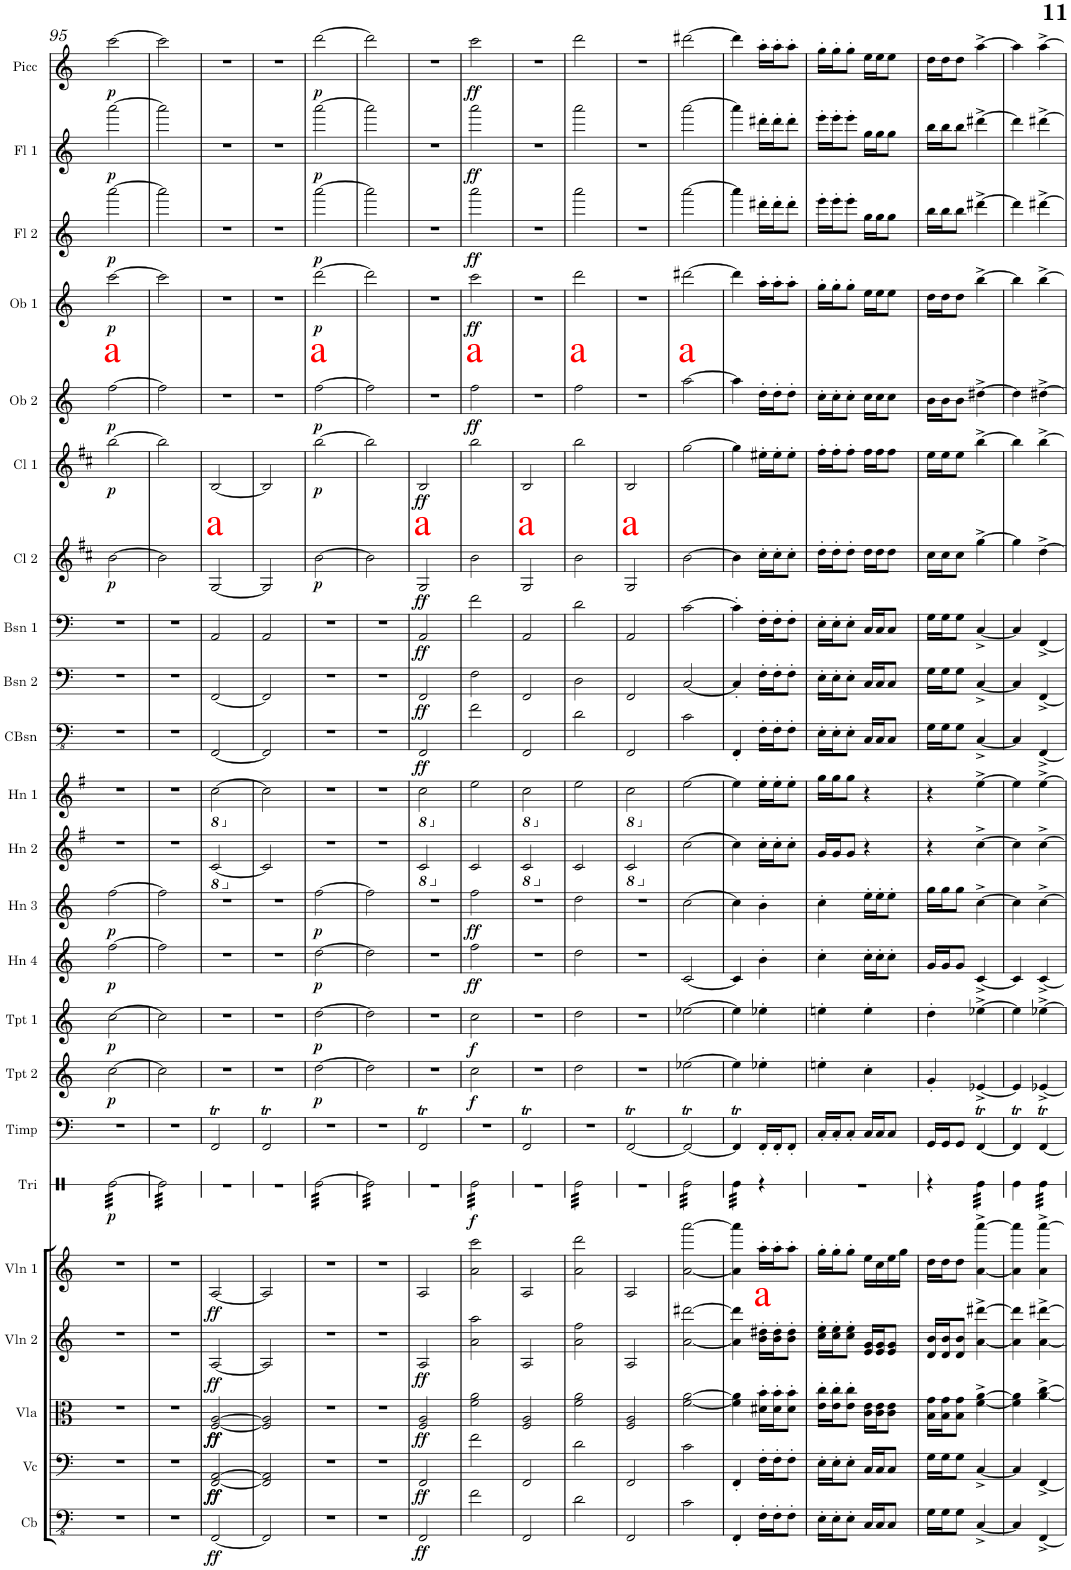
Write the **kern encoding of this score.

**kern	**dynam	**kern	**dynam	**kern	**dynam	**kern	**dynam	**kern	**text	**dynam	**kern	**dynam	**kern	**kern	**dynam	**kern	**dynam	**kern	**dynam	**kern	**dynam	**kern	**kern	**kern	**dynam	**kern	**dynam	**kern	**dynam	**kern	**dynam	**kern	**text	**dynam	**kern	**dynam	**kern	**text	**dynam	**kern	**dynam	**kern	**dynam	**kern	**dynam
*part23	*part23	*part22	*part22	*part21	*part21	*part20	*part20	*part19	*part19	*part19	*part18	*part18	*part17	*part16	*part16	*part15	*part15	*part14	*part14	*part13	*part13	*part12	*part11	*part10	*part10	*part9	*part9	*part8	*part8	*part7	*part7	*part6	*part6	*part6	*part5	*part5	*part4	*part4	*part4	*part3	*part3	*part2	*part2	*part1	*part1
*staff23	*staff23	*staff22	*staff22	*staff21	*staff21	*staff20	*staff20	*staff19	*staff19	*staff19	*staff18	*staff18	*staff17	*staff16	*staff16	*staff15	*staff15	*staff14	*staff14	*staff13	*staff13	*staff12	*staff11	*staff10	*staff10	*staff9	*staff9	*staff8	*staff8	*staff7	*staff7	*staff6	*staff6	*staff6	*staff5	*staff5	*staff4	*staff4	*staff4	*staff3	*staff3	*staff2	*staff2	*staff1	*staff1
*I"Contrabass	*	*I"Violoncello	*	*I"Viola	*	*I"Violin 2	*	*I"Violin 1	*	*	*I"Triangle	*	*I"Timpani	*I"C Trumpet 2	*	*I"C Trumpet 1	*	*I"C Horn 4	*	*I"C Horn 3	*	*I"F Horn 2	*I"F Horn 1	*I"Contrabassoon	*	*I"Bassoon 2	*	*I"Bassoon 1	*	*I"Bb Clarinet 2	*	*I"Bb Clarinet 1	*	*	*I"Oboe 2	*	*I"Oboe 1	*	*	*I"Flute 2	*	*I"Flute 1	*	*I"Piccolo	*
*I'Cb	*	*I'Vc	*	*I'Vla	*	*I'Vln 2	*	*I'Vln 1	*	*	*I'Tri	*	*I'Timp	*I'Tpt 2	*	*I'Tpt 1	*	*I'Hn 4	*	*I'Hn 3	*	*I'Hn 2	*I'Hn 1	*I'CBsn	*	*I'Bsn 2	*	*I'Bsn 1	*	*I'Cl 2	*	*I'Cl 1	*	*	*I'Ob 2	*	*I'Ob 1	*	*	*I'Fl 2	*	*I'Fl 1	*	*I'Picc	*
!!LO:PB:g=z
*clefFv4	*	*clefF4	*	*clefC3	*	*clefG2	*	*clefG2	*	*	*clefX	*	*clefF4	*clefG2	*	*clefG2	*	*clefG2	*	*clefG2	*	*clefG2	*clefG2	*clefFv4	*	*clefF4	*	*clefF4	*	*clefG2	*	*clefG2	*	*	*clefG2	*	*clefG2	*	*	*clefG2	*	*clefG2	*	*clefG2	*
*	*	*	*	*	*	*	*	*	*	*	*	*	*	*Trd1c2	*	*Trd1c2	*	*Trd7c12	*	*Trd7c12	*	*Trd4c7	*Trd4c7	*	*	*	*	*	*	*Trd1c2	*	*Trd1c2	*	*	*	*	*	*	*	*	*	*	*	*Trd-7c-12	*
*k[]	*	*k[]	*	*k[]	*	*k[]	*	*k[]	*	*	*k[]	*	*k[]	*k[]	*	*k[]	*	*k[]	*	*k[]	*	*k[f#]	*k[f#]	*k[]	*	*k[]	*	*k[]	*	*k[f#c#]	*	*k[f#c#]	*	*	*k[]	*	*k[]	*	*	*k[]	*	*k[]	*	*k[]	*
*M2/4	*	*M2/4	*	*M2/4	*	*M2/4	*	*M2/4	*	*	*M2/4	*	*M2/4	*M2/4	*	*M2/4	*	*M2/4	*	*M2/4	*	*M2/4	*M2/4	*M2/4	*	*M2/4	*	*M2/4	*	*M2/4	*	*M2/4	*	*	*M2/4	*	*M2/4	*	*	*M2/4	*	*M2/4	*	*M2/4	*
=95	=95	=95	=95	=95	=95	=95	=95	=95	=95	=95	=95	=95	=95	=95	=95	=95	=95	=95	=95	=95	=95	=95	=95	=95	=95	=95	=95	=95	=95	=95	=95	=95	=95	=95	=95	=95	=95	=95	=95	=95	=95	=95	=95	=95	=95
!	!	!	!	!	!	!	!	!	!	!	!	!LO:DY:b	!	!	!LO:DY:b	!	!LO:DY:b	!	!LO:DY:b	!	!LO:DY:b	!	!	!	!	!	!	!	!	!	!LO:DY:b	!	!	!LO:DY:b	!	!LO:DY:b	!	!LO:LY:b:color=#FF0000	!LO:DY:b	!	!LO:DY:b	!	!LO:DY:b	!	!LO:DY:b
*	*	*	*	*	*	*	*	*	*	*	*tremolo	*	*	*	*	*	*	*	*	*	*	*	*	*	*	*	*	*	*	*	*	*	*	*	*	*	*	*	*	*	*	*	*	*	*
2r	.	2r	.	2r	.	2r	.	2r	.	.	[32Re\LLL	p	2r	[2cc\	p	[2cc\	p	[2ff\	p	[2ff\	p	2r	2r	2r	.	2r	.	2r	.	[2b\	p	[2bb\	.	p	[2ff\	p	[2ccc\	a	p	[2aaa\	p	[2aaa\	p	[2ccc\	p
.	.	.	.	.	.	.	.	.	.	.	32Re\	.	.	.	.	.	.	.	.	.	.	.	.	.	.	.	.	.	.	.	.	.	.	.	.	.	.	.	.	.	.	.	.	.	.
.	.	.	.	.	.	.	.	.	.	.	32Re\	.	.	.	.	.	.	.	.	.	.	.	.	.	.	.	.	.	.	.	.	.	.	.	.	.	.	.	.	.	.	.	.	.	.
.	.	.	.	.	.	.	.	.	.	.	32Re\	.	.	.	.	.	.	.	.	.	.	.	.	.	.	.	.	.	.	.	.	.	.	.	.	.	.	.	.	.	.	.	.	.	.
.	.	.	.	.	.	.	.	.	.	.	32Re\	.	.	.	.	.	.	.	.	.	.	.	.	.	.	.	.	.	.	.	.	.	.	.	.	.	.	.	.	.	.	.	.	.	.
.	.	.	.	.	.	.	.	.	.	.	32Re\	.	.	.	.	.	.	.	.	.	.	.	.	.	.	.	.	.	.	.	.	.	.	.	.	.	.	.	.	.	.	.	.	.	.
.	.	.	.	.	.	.	.	.	.	.	32Re\	.	.	.	.	.	.	.	.	.	.	.	.	.	.	.	.	.	.	.	.	.	.	.	.	.	.	.	.	.	.	.	.	.	.
.	.	.	.	.	.	.	.	.	.	.	32Re\	.	.	.	.	.	.	.	.	.	.	.	.	.	.	.	.	.	.	.	.	.	.	.	.	.	.	.	.	.	.	.	.	.	.
.	.	.	.	.	.	.	.	.	.	.	32Re\	.	.	.	.	.	.	.	.	.	.	.	.	.	.	.	.	.	.	.	.	.	.	.	.	.	.	.	.	.	.	.	.	.	.
.	.	.	.	.	.	.	.	.	.	.	32Re\	.	.	.	.	.	.	.	.	.	.	.	.	.	.	.	.	.	.	.	.	.	.	.	.	.	.	.	.	.	.	.	.	.	.
.	.	.	.	.	.	.	.	.	.	.	32Re\	.	.	.	.	.	.	.	.	.	.	.	.	.	.	.	.	.	.	.	.	.	.	.	.	.	.	.	.	.	.	.	.	.	.
.	.	.	.	.	.	.	.	.	.	.	32Re\	.	.	.	.	.	.	.	.	.	.	.	.	.	.	.	.	.	.	.	.	.	.	.	.	.	.	.	.	.	.	.	.	.	.
.	.	.	.	.	.	.	.	.	.	.	32Re\	.	.	.	.	.	.	.	.	.	.	.	.	.	.	.	.	.	.	.	.	.	.	.	.	.	.	.	.	.	.	.	.	.	.
.	.	.	.	.	.	.	.	.	.	.	32Re\	.	.	.	.	.	.	.	.	.	.	.	.	.	.	.	.	.	.	.	.	.	.	.	.	.	.	.	.	.	.	.	.	.	.
.	.	.	.	.	.	.	.	.	.	.	32Re\	.	.	.	.	.	.	.	.	.	.	.	.	.	.	.	.	.	.	.	.	.	.	.	.	.	.	.	.	.	.	.	.	.	.
.	.	.	.	.	.	.	.	.	.	.	32Re\JJJ	.	.	.	.	.	.	.	.	.	.	.	.	.	.	.	.	.	.	.	.	.	.	.	.	.	.	.	.	.	.	.	.	.	.
=96	=96	=96	=96	=96	=96	=96	=96	=96	=96	=96	=96	=96	=96	=96	=96	=96	=96	=96	=96	=96	=96	=96	=96	=96	=96	=96	=96	=96	=96	=96	=96	=96	=96	=96	=96	=96	=96	=96	=96	=96	=96	=96	=96	=96	=96
2r	.	2r	.	2r	.	2r	.	2r	.	.	32Re\]LLL	.	2r	2cc\]	.	2cc\]	.	2ff\]	.	2ff\]	.	2r	2r	2r	.	2r	.	2r	.	2b\]	.	2bb\]	.	.	2ff\]	.	2ccc\]	.	.	2aaa\]	.	2aaa\]	.	2ccc\]	.
.	.	.	.	.	.	.	.	.	.	.	32Re\	.	.	.	.	.	.	.	.	.	.	.	.	.	.	.	.	.	.	.	.	.	.	.	.	.	.	.	.	.	.	.	.	.	.
.	.	.	.	.	.	.	.	.	.	.	32Re\	.	.	.	.	.	.	.	.	.	.	.	.	.	.	.	.	.	.	.	.	.	.	.	.	.	.	.	.	.	.	.	.	.	.
.	.	.	.	.	.	.	.	.	.	.	32Re\	.	.	.	.	.	.	.	.	.	.	.	.	.	.	.	.	.	.	.	.	.	.	.	.	.	.	.	.	.	.	.	.	.	.
.	.	.	.	.	.	.	.	.	.	.	32Re\	.	.	.	.	.	.	.	.	.	.	.	.	.	.	.	.	.	.	.	.	.	.	.	.	.	.	.	.	.	.	.	.	.	.
.	.	.	.	.	.	.	.	.	.	.	32Re\	.	.	.	.	.	.	.	.	.	.	.	.	.	.	.	.	.	.	.	.	.	.	.	.	.	.	.	.	.	.	.	.	.	.
.	.	.	.	.	.	.	.	.	.	.	32Re\	.	.	.	.	.	.	.	.	.	.	.	.	.	.	.	.	.	.	.	.	.	.	.	.	.	.	.	.	.	.	.	.	.	.
.	.	.	.	.	.	.	.	.	.	.	32Re\	.	.	.	.	.	.	.	.	.	.	.	.	.	.	.	.	.	.	.	.	.	.	.	.	.	.	.	.	.	.	.	.	.	.
.	.	.	.	.	.	.	.	.	.	.	32Re\	.	.	.	.	.	.	.	.	.	.	.	.	.	.	.	.	.	.	.	.	.	.	.	.	.	.	.	.	.	.	.	.	.	.
.	.	.	.	.	.	.	.	.	.	.	32Re\	.	.	.	.	.	.	.	.	.	.	.	.	.	.	.	.	.	.	.	.	.	.	.	.	.	.	.	.	.	.	.	.	.	.
.	.	.	.	.	.	.	.	.	.	.	32Re\	.	.	.	.	.	.	.	.	.	.	.	.	.	.	.	.	.	.	.	.	.	.	.	.	.	.	.	.	.	.	.	.	.	.
.	.	.	.	.	.	.	.	.	.	.	32Re\	.	.	.	.	.	.	.	.	.	.	.	.	.	.	.	.	.	.	.	.	.	.	.	.	.	.	.	.	.	.	.	.	.	.
.	.	.	.	.	.	.	.	.	.	.	32Re\	.	.	.	.	.	.	.	.	.	.	.	.	.	.	.	.	.	.	.	.	.	.	.	.	.	.	.	.	.	.	.	.	.	.
.	.	.	.	.	.	.	.	.	.	.	32Re\	.	.	.	.	.	.	.	.	.	.	.	.	.	.	.	.	.	.	.	.	.	.	.	.	.	.	.	.	.	.	.	.	.	.
.	.	.	.	.	.	.	.	.	.	.	32Re\	.	.	.	.	.	.	.	.	.	.	.	.	.	.	.	.	.	.	.	.	.	.	.	.	.	.	.	.	.	.	.	.	.	.
.	.	.	.	.	.	.	.	.	.	.	32Re\JJJ	.	.	.	.	.	.	.	.	.	.	.	.	.	.	.	.	.	.	.	.	.	.	.	.	.	.	.	.	.	.	.	.	.	.
=97	=97	=97	=97	=97	=97	=97	=97	=97	=97	=97	=97	=97	=97	=97	=97	=97	=97	=97	=97	=97	=97	=97	=97	=97	=97	=97	=97	=97	=97	=97	=97	=97	=97	=97	=97	=97	=97	=97	=97	=97	=97	=97	=97	=97	=97
*	*	*	*	*	*	*	*	*	*	*	*	*	*	*	*	*	*	*	*	*	*	*8ba	*	*	*	*	*	*	*	*	*	*	*	*	*	*	*	*	*	*	*	*	*	*	*
*	*	*	*	*	*	*	*	*	*	*	*	*	*	*	*	*	*	*	*	*	*	*	*8ba	*	*	*	*	*	*	*	*	*	*	*	*	*	*	*	*	*	*	*	*	*	*
!	!LO:DY:b	!	!LO:DY:b	!	!	!	!	!	!	!	!	!	!	!	!	!	!	!	!	!	!	!	!	!	!	!	!	!	!	!	!	!	!LO:LY:b:color=#FF0000	!	!	!	!	!	!	!	!	!	!	!	!
!	!	!	!LO:DY:n=1:b	!	!LO:DY:b	!	!	!	!	!	!	!	!	!	!	!	!	!	!	!	!	!	!	!	!	!	!	!	!	!	!	!	!	!	!	!	!	!	!	!	!	!	!	!	!
!	!	!	!	!	!LO:DY:n=1:b	!	!LO:DY:b	!	!	!LO:DY:b	!	!	!	!	!	!	!	!	!	!	!	!	!	!	!	!	!	!	!	!	!	!	!	!	!	!	!	!	!	!	!	!	!	!	!
[2FFF/	ff	[2FF/ [2AA/	ff ff	[2F/ [2A/	ff ff	[2A/	ff	[2A/	.	ff	2r	.	2FF>/	2r	.	2r	.	2r	.	2r	.	[2C/	[2c\	[2FFF/	.	[2FF/	.	2AA/	.	[2G/	.	[2B/	a	.	2r	.	2r	.	.	2r	.	2r	.	2r	.
=98	=98	=98	=98	=98	=98	=98	=98	=98	=98	=98	=98	=98	=98	=98	=98	=98	=98	=98	=98	=98	=98	=98	=98	=98	=98	=98	=98	=98	=98	=98	=98	=98	=98	=98	=98	=98	=98	=98	=98	=98	=98	=98	=98	=98	=98
*	*	*	*	*	*	*	*	*	*	*	*	*	*	*	*	*	*	*	*	*	*	*X8ba	*	*	*	*	*	*	*	*	*	*	*	*	*	*	*	*	*	*	*	*	*	*	*
*	*	*	*	*	*	*	*	*	*	*	*	*	*	*	*	*	*	*	*	*	*	*	*X8ba	*	*	*	*	*	*	*	*	*	*	*	*	*	*	*	*	*	*	*	*	*	*
2FFF/]	.	2FF/] 2AA/]	.	2F/] 2A/]	.	2A/]	.	2A/]	.	.	2r	.	2FF>/	2r	.	2r	.	2r	.	2r	.	2c/]	2cc\]	2FFF/]	.	2FF/]	.	2AA/	.	2G/]	.	2B/]	.	.	2r	.	2r	.	.	2r	.	2r	.	2r	.
=99	=99	=99	=99	=99	=99	=99	=99	=99	=99	=99	=99	=99	=99	=99	=99	=99	=99	=99	=99	=99	=99	=99	=99	=99	=99	=99	=99	=99	=99	=99	=99	=99	=99	=99	=99	=99	=99	=99	=99	=99	=99	=99	=99	=99	=99
!	!	!	!	!	!	!	!	!	!	!	!	!	!	!	!LO:DY:b	!	!LO:DY:b	!	!LO:DY:b	!	!LO:DY:b	!	!	!	!	!	!	!	!	!	!LO:DY:b	!	!	!LO:DY:b	!	!LO:DY:b	!	!LO:LY:b:color=#FF0000	!LO:DY:b	!	!LO:DY:b	!	!LO:DY:b	!	!LO:DY:b
2r	.	2r	.	2r	.	2r	.	2r	.	.	[32Re\LLL	.	2r	[2dd\	p	[2dd\	p	[2dd\	p	[2ff\	p	2r	2r	2r	.	2r	.	2r	.	[2b\	p	[2bb\	.	p	[2ff\	p	[2ddd\	a	p	[2aaa\	p	[2aaa\	p	[2ddd\	p
.	.	.	.	.	.	.	.	.	.	.	32Re\	.	.	.	.	.	.	.	.	.	.	.	.	.	.	.	.	.	.	.	.	.	.	.	.	.	.	.	.	.	.	.	.	.	.
.	.	.	.	.	.	.	.	.	.	.	32Re\	.	.	.	.	.	.	.	.	.	.	.	.	.	.	.	.	.	.	.	.	.	.	.	.	.	.	.	.	.	.	.	.	.	.
.	.	.	.	.	.	.	.	.	.	.	32Re\	.	.	.	.	.	.	.	.	.	.	.	.	.	.	.	.	.	.	.	.	.	.	.	.	.	.	.	.	.	.	.	.	.	.
.	.	.	.	.	.	.	.	.	.	.	32Re\	.	.	.	.	.	.	.	.	.	.	.	.	.	.	.	.	.	.	.	.	.	.	.	.	.	.	.	.	.	.	.	.	.	.
.	.	.	.	.	.	.	.	.	.	.	32Re\	.	.	.	.	.	.	.	.	.	.	.	.	.	.	.	.	.	.	.	.	.	.	.	.	.	.	.	.	.	.	.	.	.	.
.	.	.	.	.	.	.	.	.	.	.	32Re\	.	.	.	.	.	.	.	.	.	.	.	.	.	.	.	.	.	.	.	.	.	.	.	.	.	.	.	.	.	.	.	.	.	.
.	.	.	.	.	.	.	.	.	.	.	32Re\	.	.	.	.	.	.	.	.	.	.	.	.	.	.	.	.	.	.	.	.	.	.	.	.	.	.	.	.	.	.	.	.	.	.
.	.	.	.	.	.	.	.	.	.	.	32Re\	.	.	.	.	.	.	.	.	.	.	.	.	.	.	.	.	.	.	.	.	.	.	.	.	.	.	.	.	.	.	.	.	.	.
.	.	.	.	.	.	.	.	.	.	.	32Re\	.	.	.	.	.	.	.	.	.	.	.	.	.	.	.	.	.	.	.	.	.	.	.	.	.	.	.	.	.	.	.	.	.	.
.	.	.	.	.	.	.	.	.	.	.	32Re\	.	.	.	.	.	.	.	.	.	.	.	.	.	.	.	.	.	.	.	.	.	.	.	.	.	.	.	.	.	.	.	.	.	.
.	.	.	.	.	.	.	.	.	.	.	32Re\	.	.	.	.	.	.	.	.	.	.	.	.	.	.	.	.	.	.	.	.	.	.	.	.	.	.	.	.	.	.	.	.	.	.
.	.	.	.	.	.	.	.	.	.	.	32Re\	.	.	.	.	.	.	.	.	.	.	.	.	.	.	.	.	.	.	.	.	.	.	.	.	.	.	.	.	.	.	.	.	.	.
.	.	.	.	.	.	.	.	.	.	.	32Re\	.	.	.	.	.	.	.	.	.	.	.	.	.	.	.	.	.	.	.	.	.	.	.	.	.	.	.	.	.	.	.	.	.	.
.	.	.	.	.	.	.	.	.	.	.	32Re\	.	.	.	.	.	.	.	.	.	.	.	.	.	.	.	.	.	.	.	.	.	.	.	.	.	.	.	.	.	.	.	.	.	.
.	.	.	.	.	.	.	.	.	.	.	32Re\JJJ	.	.	.	.	.	.	.	.	.	.	.	.	.	.	.	.	.	.	.	.	.	.	.	.	.	.	.	.	.	.	.	.	.	.
=100	=100	=100	=100	=100	=100	=100	=100	=100	=100	=100	=100	=100	=100	=100	=100	=100	=100	=100	=100	=100	=100	=100	=100	=100	=100	=100	=100	=100	=100	=100	=100	=100	=100	=100	=100	=100	=100	=100	=100	=100	=100	=100	=100	=100	=100
2r	.	2r	.	2r	.	2r	.	2r	.	.	32Re\]LLL	.	2r	2dd\]	.	2dd\]	.	2dd\]	.	2ff\]	.	2r	2r	2r	.	2r	.	2r	.	2b\]	.	2bb\]	.	.	2ff\]	.	2ddd\]	.	.	2aaa\]	.	2aaa\]	.	2ddd\]	.
.	.	.	.	.	.	.	.	.	.	.	32Re\	.	.	.	.	.	.	.	.	.	.	.	.	.	.	.	.	.	.	.	.	.	.	.	.	.	.	.	.	.	.	.	.	.	.
.	.	.	.	.	.	.	.	.	.	.	32Re\	.	.	.	.	.	.	.	.	.	.	.	.	.	.	.	.	.	.	.	.	.	.	.	.	.	.	.	.	.	.	.	.	.	.
.	.	.	.	.	.	.	.	.	.	.	32Re\	.	.	.	.	.	.	.	.	.	.	.	.	.	.	.	.	.	.	.	.	.	.	.	.	.	.	.	.	.	.	.	.	.	.
.	.	.	.	.	.	.	.	.	.	.	32Re\	.	.	.	.	.	.	.	.	.	.	.	.	.	.	.	.	.	.	.	.	.	.	.	.	.	.	.	.	.	.	.	.	.	.
.	.	.	.	.	.	.	.	.	.	.	32Re\	.	.	.	.	.	.	.	.	.	.	.	.	.	.	.	.	.	.	.	.	.	.	.	.	.	.	.	.	.	.	.	.	.	.
.	.	.	.	.	.	.	.	.	.	.	32Re\	.	.	.	.	.	.	.	.	.	.	.	.	.	.	.	.	.	.	.	.	.	.	.	.	.	.	.	.	.	.	.	.	.	.
.	.	.	.	.	.	.	.	.	.	.	32Re\	.	.	.	.	.	.	.	.	.	.	.	.	.	.	.	.	.	.	.	.	.	.	.	.	.	.	.	.	.	.	.	.	.	.
.	.	.	.	.	.	.	.	.	.	.	32Re\	.	.	.	.	.	.	.	.	.	.	.	.	.	.	.	.	.	.	.	.	.	.	.	.	.	.	.	.	.	.	.	.	.	.
.	.	.	.	.	.	.	.	.	.	.	32Re\	.	.	.	.	.	.	.	.	.	.	.	.	.	.	.	.	.	.	.	.	.	.	.	.	.	.	.	.	.	.	.	.	.	.
.	.	.	.	.	.	.	.	.	.	.	32Re\	.	.	.	.	.	.	.	.	.	.	.	.	.	.	.	.	.	.	.	.	.	.	.	.	.	.	.	.	.	.	.	.	.	.
.	.	.	.	.	.	.	.	.	.	.	32Re\	.	.	.	.	.	.	.	.	.	.	.	.	.	.	.	.	.	.	.	.	.	.	.	.	.	.	.	.	.	.	.	.	.	.
.	.	.	.	.	.	.	.	.	.	.	32Re\	.	.	.	.	.	.	.	.	.	.	.	.	.	.	.	.	.	.	.	.	.	.	.	.	.	.	.	.	.	.	.	.	.	.
.	.	.	.	.	.	.	.	.	.	.	32Re\	.	.	.	.	.	.	.	.	.	.	.	.	.	.	.	.	.	.	.	.	.	.	.	.	.	.	.	.	.	.	.	.	.	.
.	.	.	.	.	.	.	.	.	.	.	32Re\	.	.	.	.	.	.	.	.	.	.	.	.	.	.	.	.	.	.	.	.	.	.	.	.	.	.	.	.	.	.	.	.	.	.
.	.	.	.	.	.	.	.	.	.	.	32Re\JJJ	.	.	.	.	.	.	.	.	.	.	.	.	.	.	.	.	.	.	.	.	.	.	.	.	.	.	.	.	.	.	.	.	.	.
=101	=101	=101	=101	=101	=101	=101	=101	=101	=101	=101	=101	=101	=101	=101	=101	=101	=101	=101	=101	=101	=101	=101	=101	=101	=101	=101	=101	=101	=101	=101	=101	=101	=101	=101	=101	=101	=101	=101	=101	=101	=101	=101	=101	=101	=101
*	*	*	*	*	*	*	*	*	*	*	*	*	*	*	*	*	*	*	*	*	*	*8ba	*	*	*	*	*	*	*	*	*	*	*	*	*	*	*	*	*	*	*	*	*	*	*
*	*	*	*	*	*	*	*	*	*	*	*	*	*	*	*	*	*	*	*	*	*	*	*8ba	*	*	*	*	*	*	*	*	*	*	*	*	*	*	*	*	*	*	*	*	*	*
!	!LO:DY:b	!	!LO:DY:b	!	!LO:DY:b	!	!LO:DY:b	!	!	!	!	!	!	!	!	!	!	!	!	!	!	!	!	!	!LO:DY:b	!	!LO:DY:b	!	!LO:DY:b	!	!LO:DY:b	!	!LO:LY:b:color=#FF0000	!LO:DY:b	!	!	!	!	!	!	!	!	!	!	!
2FFF/	ff	2FF/	ff	2F/ 2A/	ff	2A/	ff	2A/	.	.	2r	.	2FF>/	2r	.	2r	.	2r	.	2r	.	2C/	2c\	2FFF/	ff	2FF/	ff	2AA/	ff	2G/	ff	2B/	a	ff	2r	.	2r	.	.	2r	.	2r	.	2r	.
=102	=102	=102	=102	=102	=102	=102	=102	=102	=102	=102	=102	=102	=102	=102	=102	=102	=102	=102	=102	=102	=102	=102	=102	=102	=102	=102	=102	=102	=102	=102	=102	=102	=102	=102	=102	=102	=102	=102	=102	=102	=102	=102	=102	=102	=102
*	*	*	*	*	*	*	*	*	*	*	*	*	*	*	*	*	*	*	*	*	*	*X8ba	*	*	*	*	*	*	*	*	*	*	*	*	*	*	*	*	*	*	*	*	*	*	*
*	*	*	*	*	*	*	*	*	*	*	*	*	*	*	*	*	*	*	*	*	*	*	*X8ba	*	*	*	*	*	*	*	*	*	*	*	*	*	*	*	*	*	*	*	*	*	*
!	!	!	!	!	!	!	!	!	!	!	!	!LO:DY:b	!	!	!LO:DY:b	!	!LO:DY:b	!	!LO:DY:b	!	!LO:DY:b	!	!	!	!	!	!	!	!	!	!	!	!	!	!	!LO:DY:b	!	!LO:LY:b:color=#FF0000	!LO:DY:b	!	!LO:DY:b	!	!LO:DY:b	!	!LO:DY:b
2F\	.	2f\	.	2f\ 2a\	.	2a\ 2aa\	.	2a\ 2ccc\	.	.	32Re\LLL	f	2r	2cc\	f	2cc\	f	2ff\	ff	2ff\	ff	2c/	2ee\	2F\	.	2F\	.	2f\	.	2b\	.	2bb\	.	.	2ff\	ff	2ccc\	a	ff	2aaa\	ff	2aaa\	ff	2ccc\	ff
.	.	.	.	.	.	.	.	.	.	.	32Re\	.	.	.	.	.	.	.	.	.	.	.	.	.	.	.	.	.	.	.	.	.	.	.	.	.	.	.	.	.	.	.	.	.	.
.	.	.	.	.	.	.	.	.	.	.	32Re\	.	.	.	.	.	.	.	.	.	.	.	.	.	.	.	.	.	.	.	.	.	.	.	.	.	.	.	.	.	.	.	.	.	.
.	.	.	.	.	.	.	.	.	.	.	32Re\	.	.	.	.	.	.	.	.	.	.	.	.	.	.	.	.	.	.	.	.	.	.	.	.	.	.	.	.	.	.	.	.	.	.
.	.	.	.	.	.	.	.	.	.	.	32Re\	.	.	.	.	.	.	.	.	.	.	.	.	.	.	.	.	.	.	.	.	.	.	.	.	.	.	.	.	.	.	.	.	.	.
.	.	.	.	.	.	.	.	.	.	.	32Re\	.	.	.	.	.	.	.	.	.	.	.	.	.	.	.	.	.	.	.	.	.	.	.	.	.	.	.	.	.	.	.	.	.	.
.	.	.	.	.	.	.	.	.	.	.	32Re\	.	.	.	.	.	.	.	.	.	.	.	.	.	.	.	.	.	.	.	.	.	.	.	.	.	.	.	.	.	.	.	.	.	.
.	.	.	.	.	.	.	.	.	.	.	32Re\	.	.	.	.	.	.	.	.	.	.	.	.	.	.	.	.	.	.	.	.	.	.	.	.	.	.	.	.	.	.	.	.	.	.
.	.	.	.	.	.	.	.	.	.	.	32Re\	.	.	.	.	.	.	.	.	.	.	.	.	.	.	.	.	.	.	.	.	.	.	.	.	.	.	.	.	.	.	.	.	.	.
.	.	.	.	.	.	.	.	.	.	.	32Re\	.	.	.	.	.	.	.	.	.	.	.	.	.	.	.	.	.	.	.	.	.	.	.	.	.	.	.	.	.	.	.	.	.	.
.	.	.	.	.	.	.	.	.	.	.	32Re\	.	.	.	.	.	.	.	.	.	.	.	.	.	.	.	.	.	.	.	.	.	.	.	.	.	.	.	.	.	.	.	.	.	.
.	.	.	.	.	.	.	.	.	.	.	32Re\	.	.	.	.	.	.	.	.	.	.	.	.	.	.	.	.	.	.	.	.	.	.	.	.	.	.	.	.	.	.	.	.	.	.
.	.	.	.	.	.	.	.	.	.	.	32Re\	.	.	.	.	.	.	.	.	.	.	.	.	.	.	.	.	.	.	.	.	.	.	.	.	.	.	.	.	.	.	.	.	.	.
.	.	.	.	.	.	.	.	.	.	.	32Re\	.	.	.	.	.	.	.	.	.	.	.	.	.	.	.	.	.	.	.	.	.	.	.	.	.	.	.	.	.	.	.	.	.	.
.	.	.	.	.	.	.	.	.	.	.	32Re\	.	.	.	.	.	.	.	.	.	.	.	.	.	.	.	.	.	.	.	.	.	.	.	.	.	.	.	.	.	.	.	.	.	.
.	.	.	.	.	.	.	.	.	.	.	32Re\JJJ	.	.	.	.	.	.	.	.	.	.	.	.	.	.	.	.	.	.	.	.	.	.	.	.	.	.	.	.	.	.	.	.	.	.
=103	=103	=103	=103	=103	=103	=103	=103	=103	=103	=103	=103	=103	=103	=103	=103	=103	=103	=103	=103	=103	=103	=103	=103	=103	=103	=103	=103	=103	=103	=103	=103	=103	=103	=103	=103	=103	=103	=103	=103	=103	=103	=103	=103	=103	=103
*	*	*	*	*	*	*	*	*	*	*	*	*	*	*	*	*	*	*	*	*	*	*8ba	*	*	*	*	*	*	*	*	*	*	*	*	*	*	*	*	*	*	*	*	*	*	*
*	*	*	*	*	*	*	*	*	*	*	*	*	*	*	*	*	*	*	*	*	*	*	*8ba	*	*	*	*	*	*	*	*	*	*	*	*	*	*	*	*	*	*	*	*	*	*
!	!	!	!	!	!	!	!	!	!	!	!	!	!	!	!	!	!	!	!	!	!	!	!	!	!	!	!	!	!	!	!	!	!LO:LY:b:color=#FF0000	!	!	!	!	!	!	!	!	!	!	!	!
2FFF/	.	2FF/	.	2F/ 2A/	.	2A/	.	2A/	.	.	2r	.	2FF>/	2r	.	2r	.	2r	.	2r	.	2C/	2c\	2FFF/	.	2FF/	.	2AA/	.	2G/	.	2B/	a	.	2r	.	2r	.	.	2r	.	2r	.	2r	.
=104	=104	=104	=104	=104	=104	=104	=104	=104	=104	=104	=104	=104	=104	=104	=104	=104	=104	=104	=104	=104	=104	=104	=104	=104	=104	=104	=104	=104	=104	=104	=104	=104	=104	=104	=104	=104	=104	=104	=104	=104	=104	=104	=104	=104	=104
*	*	*	*	*	*	*	*	*	*	*	*	*	*	*	*	*	*	*	*	*	*	*X8ba	*	*	*	*	*	*	*	*	*	*	*	*	*	*	*	*	*	*	*	*	*	*	*
*	*	*	*	*	*	*	*	*	*	*	*	*	*	*	*	*	*	*	*	*	*	*	*X8ba	*	*	*	*	*	*	*	*	*	*	*	*	*	*	*	*	*	*	*	*	*	*
!	!	!	!	!	!	!	!	!	!	!	!	!	!	!	!	!	!	!	!	!	!	!	!	!	!	!	!	!	!	!	!	!	!	!	!	!	!	!LO:LY:b:color=#FF0000	!	!	!	!	!	!	!
2D\	.	2d\	.	2f\ 2a\	.	2a\ 2ff\	.	2a\ 2ddd\	.	.	32Re\LLL	.	2r	2dd\	.	2dd\	.	2dd\	.	2dd\	.	2c/	2ee\	2D\	.	2D\	.	2d\	.	2b\	.	2bb\	.	.	2ff\	.	2ddd\	a	.	2aaa\	.	2aaa\	.	2ddd\	.
.	.	.	.	.	.	.	.	.	.	.	32Re\	.	.	.	.	.	.	.	.	.	.	.	.	.	.	.	.	.	.	.	.	.	.	.	.	.	.	.	.	.	.	.	.	.	.
.	.	.	.	.	.	.	.	.	.	.	32Re\	.	.	.	.	.	.	.	.	.	.	.	.	.	.	.	.	.	.	.	.	.	.	.	.	.	.	.	.	.	.	.	.	.	.
.	.	.	.	.	.	.	.	.	.	.	32Re\	.	.	.	.	.	.	.	.	.	.	.	.	.	.	.	.	.	.	.	.	.	.	.	.	.	.	.	.	.	.	.	.	.	.
.	.	.	.	.	.	.	.	.	.	.	32Re\	.	.	.	.	.	.	.	.	.	.	.	.	.	.	.	.	.	.	.	.	.	.	.	.	.	.	.	.	.	.	.	.	.	.
.	.	.	.	.	.	.	.	.	.	.	32Re\	.	.	.	.	.	.	.	.	.	.	.	.	.	.	.	.	.	.	.	.	.	.	.	.	.	.	.	.	.	.	.	.	.	.
.	.	.	.	.	.	.	.	.	.	.	32Re\	.	.	.	.	.	.	.	.	.	.	.	.	.	.	.	.	.	.	.	.	.	.	.	.	.	.	.	.	.	.	.	.	.	.
.	.	.	.	.	.	.	.	.	.	.	32Re\	.	.	.	.	.	.	.	.	.	.	.	.	.	.	.	.	.	.	.	.	.	.	.	.	.	.	.	.	.	.	.	.	.	.
.	.	.	.	.	.	.	.	.	.	.	32Re\	.	.	.	.	.	.	.	.	.	.	.	.	.	.	.	.	.	.	.	.	.	.	.	.	.	.	.	.	.	.	.	.	.	.
.	.	.	.	.	.	.	.	.	.	.	32Re\	.	.	.	.	.	.	.	.	.	.	.	.	.	.	.	.	.	.	.	.	.	.	.	.	.	.	.	.	.	.	.	.	.	.
.	.	.	.	.	.	.	.	.	.	.	32Re\	.	.	.	.	.	.	.	.	.	.	.	.	.	.	.	.	.	.	.	.	.	.	.	.	.	.	.	.	.	.	.	.	.	.
.	.	.	.	.	.	.	.	.	.	.	32Re\	.	.	.	.	.	.	.	.	.	.	.	.	.	.	.	.	.	.	.	.	.	.	.	.	.	.	.	.	.	.	.	.	.	.
.	.	.	.	.	.	.	.	.	.	.	32Re\	.	.	.	.	.	.	.	.	.	.	.	.	.	.	.	.	.	.	.	.	.	.	.	.	.	.	.	.	.	.	.	.	.	.
.	.	.	.	.	.	.	.	.	.	.	32Re\	.	.	.	.	.	.	.	.	.	.	.	.	.	.	.	.	.	.	.	.	.	.	.	.	.	.	.	.	.	.	.	.	.	.
.	.	.	.	.	.	.	.	.	.	.	32Re\	.	.	.	.	.	.	.	.	.	.	.	.	.	.	.	.	.	.	.	.	.	.	.	.	.	.	.	.	.	.	.	.	.	.
.	.	.	.	.	.	.	.	.	.	.	32Re\JJJ	.	.	.	.	.	.	.	.	.	.	.	.	.	.	.	.	.	.	.	.	.	.	.	.	.	.	.	.	.	.	.	.	.	.
=105	=105	=105	=105	=105	=105	=105	=105	=105	=105	=105	=105	=105	=105	=105	=105	=105	=105	=105	=105	=105	=105	=105	=105	=105	=105	=105	=105	=105	=105	=105	=105	=105	=105	=105	=105	=105	=105	=105	=105	=105	=105	=105	=105	=105	=105
*	*	*	*	*	*	*	*	*	*	*	*	*	*	*	*	*	*	*	*	*	*	*8ba	*	*	*	*	*	*	*	*	*	*	*	*	*	*	*	*	*	*	*	*	*	*	*
*	*	*	*	*	*	*	*	*	*	*	*	*	*	*	*	*	*	*	*	*	*	*	*8ba	*	*	*	*	*	*	*	*	*	*	*	*	*	*	*	*	*	*	*	*	*	*
!	!	!	!	!	!	!	!	!	!	!	!	!	!	!	!	!	!	!	!	!	!	!	!	!	!	!	!	!	!	!	!	!	!LO:LY:b:color=#FF0000	!	!	!	!	!	!	!	!	!	!	!	!
2FFF/	.	2FF/	.	2F/ 2A/	.	2A/	.	2A/	.	.	2r	.	[2FF>/	2r	.	2r	.	2r	.	2r	.	2C/	2c\	2FFF/	.	2FF/	.	2AA/	.	2G/	.	2B/	a	.	2r	.	2r	.	.	2r	.	2r	.	2r	.
=106	=106	=106	=106	=106	=106	=106	=106	=106	=106	=106	=106	=106	=106	=106	=106	=106	=106	=106	=106	=106	=106	=106	=106	=106	=106	=106	=106	=106	=106	=106	=106	=106	=106	=106	=106	=106	=106	=106	=106	=106	=106	=106	=106	=106	=106
*	*	*	*	*	*	*	*	*	*	*	*	*	*	*	*	*	*	*	*	*	*	*X8ba	*	*	*	*	*	*	*	*	*	*	*	*	*	*	*	*	*	*	*	*	*	*	*
*	*	*	*	*	*	*	*	*	*	*	*	*	*	*	*	*	*	*	*	*	*	*	*X8ba	*	*	*	*	*	*	*	*	*	*	*	*	*	*	*	*	*	*	*	*	*	*
!	!	!	!	!	!	!	!	!	!	!	!	!	!	!	!	!	!	!	!	!	!	!	!	!	!	!	!	!	!	!	!	!	!	!	!	!	!	!LO:LY:b:color=#FF0000	!	!	!	!	!	!	!
2C\	.	2c\	.	[2f\ [2a\	.	[2a\ [2ddd#X\	.	[2a\ [2aaa\	.	.	32Re\LLL	.	2FF>/_	[2ee-X\	.	[2ee-X\	.	[2c/	.	[2cc\	.	[2cc\	[2ee\	2C\	.	[2C/	.	[2c\	.	[2b\	.	[2gg\	.	.	[2aa\	.	[2ddd#X\	a	.	[2aaa\	.	[2aaa\	.	[2ddd#X\	.
.	.	.	.	.	.	.	.	.	.	.	32Re\	.	.	.	.	.	.	.	.	.	.	.	.	.	.	.	.	.	.	.	.	.	.	.	.	.	.	.	.	.	.	.	.	.	.
.	.	.	.	.	.	.	.	.	.	.	32Re\	.	.	.	.	.	.	.	.	.	.	.	.	.	.	.	.	.	.	.	.	.	.	.	.	.	.	.	.	.	.	.	.	.	.
.	.	.	.	.	.	.	.	.	.	.	32Re\	.	.	.	.	.	.	.	.	.	.	.	.	.	.	.	.	.	.	.	.	.	.	.	.	.	.	.	.	.	.	.	.	.	.
.	.	.	.	.	.	.	.	.	.	.	32Re\	.	.	.	.	.	.	.	.	.	.	.	.	.	.	.	.	.	.	.	.	.	.	.	.	.	.	.	.	.	.	.	.	.	.
.	.	.	.	.	.	.	.	.	.	.	32Re\	.	.	.	.	.	.	.	.	.	.	.	.	.	.	.	.	.	.	.	.	.	.	.	.	.	.	.	.	.	.	.	.	.	.
.	.	.	.	.	.	.	.	.	.	.	32Re\	.	.	.	.	.	.	.	.	.	.	.	.	.	.	.	.	.	.	.	.	.	.	.	.	.	.	.	.	.	.	.	.	.	.
.	.	.	.	.	.	.	.	.	.	.	32Re\	.	.	.	.	.	.	.	.	.	.	.	.	.	.	.	.	.	.	.	.	.	.	.	.	.	.	.	.	.	.	.	.	.	.
.	.	.	.	.	.	.	.	.	.	.	32Re\	.	.	.	.	.	.	.	.	.	.	.	.	.	.	.	.	.	.	.	.	.	.	.	.	.	.	.	.	.	.	.	.	.	.
.	.	.	.	.	.	.	.	.	.	.	32Re\	.	.	.	.	.	.	.	.	.	.	.	.	.	.	.	.	.	.	.	.	.	.	.	.	.	.	.	.	.	.	.	.	.	.
.	.	.	.	.	.	.	.	.	.	.	32Re\	.	.	.	.	.	.	.	.	.	.	.	.	.	.	.	.	.	.	.	.	.	.	.	.	.	.	.	.	.	.	.	.	.	.
.	.	.	.	.	.	.	.	.	.	.	32Re\	.	.	.	.	.	.	.	.	.	.	.	.	.	.	.	.	.	.	.	.	.	.	.	.	.	.	.	.	.	.	.	.	.	.
.	.	.	.	.	.	.	.	.	.	.	32Re\	.	.	.	.	.	.	.	.	.	.	.	.	.	.	.	.	.	.	.	.	.	.	.	.	.	.	.	.	.	.	.	.	.	.
.	.	.	.	.	.	.	.	.	.	.	32Re\	.	.	.	.	.	.	.	.	.	.	.	.	.	.	.	.	.	.	.	.	.	.	.	.	.	.	.	.	.	.	.	.	.	.
.	.	.	.	.	.	.	.	.	.	.	32Re\	.	.	.	.	.	.	.	.	.	.	.	.	.	.	.	.	.	.	.	.	.	.	.	.	.	.	.	.	.	.	.	.	.	.
.	.	.	.	.	.	.	.	.	.	.	32Re\JJJ	.	.	.	.	.	.	.	.	.	.	.	.	.	.	.	.	.	.	.	.	.	.	.	.	.	.	.	.	.	.	.	.	.	.
=107	=107	=107	=107	=107	=107	=107	=107	=107	=107	=107	=107	=107	=107	=107	=107	=107	=107	=107	=107	=107	=107	=107	=107	=107	=107	=107	=107	=107	=107	=107	=107	=107	=107	=107	=107	=107	=107	=107	=107	=107	=107	=107	=107	=107	=107
4FFF'/	.	4FF'/	.	4f\] 4a\]	.	4a\] 4ddd#\]	.	4a\] 4aaa\]	.	.	32Re\LLL	.	4FF>/]	4ee-\]	.	4ee-\]	.	4c/]	.	4cc\]	.	4cc\]	4ee\]	4FFF'/	.	4C'/]	.	4c'\]	.	4b\]	.	4gg\]	.	.	4aa\]	.	4ddd#\]	.	.	4aaa\]	.	4aaa\]	.	4ddd#\]	.
.	.	.	.	.	.	.	.	.	.	.	32Re\	.	.	.	.	.	.	.	.	.	.	.	.	.	.	.	.	.	.	.	.	.	.	.	.	.	.	.	.	.	.	.	.	.	.
.	.	.	.	.	.	.	.	.	.	.	32Re\	.	.	.	.	.	.	.	.	.	.	.	.	.	.	.	.	.	.	.	.	.	.	.	.	.	.	.	.	.	.	.	.	.	.
.	.	.	.	.	.	.	.	.	.	.	32Re\	.	.	.	.	.	.	.	.	.	.	.	.	.	.	.	.	.	.	.	.	.	.	.	.	.	.	.	.	.	.	.	.	.	.
.	.	.	.	.	.	.	.	.	.	.	32Re\	.	.	.	.	.	.	.	.	.	.	.	.	.	.	.	.	.	.	.	.	.	.	.	.	.	.	.	.	.	.	.	.	.	.
.	.	.	.	.	.	.	.	.	.	.	32Re\	.	.	.	.	.	.	.	.	.	.	.	.	.	.	.	.	.	.	.	.	.	.	.	.	.	.	.	.	.	.	.	.	.	.
.	.	.	.	.	.	.	.	.	.	.	32Re\	.	.	.	.	.	.	.	.	.	.	.	.	.	.	.	.	.	.	.	.	.	.	.	.	.	.	.	.	.	.	.	.	.	.
.	.	.	.	.	.	.	.	.	.	.	32Re\JJJ	.	.	.	.	.	.	.	.	.	.	.	.	.	.	.	.	.	.	.	.	.	.	.	.	.	.	.	.	.	.	.	.	.	.
!	!	!	!	!	!	!	!	!	!LO:LY:b:color=#FF0000	!	!	!	!	!	!	!	!	!	!	!	!	!	!	!	!	!	!	!	!	!	!	!	!	!	!	!	!	!	!	!	!	!	!	!	!
16FF'\LL	.	16F'\LL	.	16d#X\' 16b\'LL	.	16b\' 16dd#X\'LL	.	16aa'\LL	a	.	4r	.	16FF'/LL	4ee-X'\	.	4ee-X'\	.	4b'\	.	4b'\	.	16cc'\LL	16ee'\LL	16FF'\LL	.	16F'\LL	.	16F'\LL	.	16cc#'\LL	.	16ee#X'\LL	.	.	16dd'\LL	.	16aa'\LL	.	.	16ddd#X'\LL	.	16ddd#X'\LL	.	16aa'\LL	.
16FF'\J	.	16F'\J	.	16d#\' 16b\'J	.	16b\' 16dd#\'J	.	16aa'\J	.	.	.	.	16FF'/J	.	.	.	.	.	.	.	.	16cc'\J	16ee'\J	16FF'\J	.	16F'\J	.	16F'\J	.	16cc#'\J	.	16ee#'\J	.	.	16dd'\J	.	16aa'\J	.	.	16ddd#'\J	.	16ddd#'\J	.	16aa'\J	.
8FF'\J	.	8F'\J	.	8d#\' 8b\'J	.	8b\' 8dd#\'J	.	8aa'\J	.	.	.	.	8FF'/J	.	.	.	.	.	.	.	.	8cc'\J	8ee'\J	8FF'\J	.	8F'\J	.	8F'\J	.	8cc#'\J	.	8ee#'\J	.	.	8dd'\J	.	8aa'\J	.	.	8ddd#'\J	.	8ddd#'\J	.	8aa'\J	.
=108	=108	=108	=108	=108	=108	=108	=108	=108	=108	=108	=108	=108	=108	=108	=108	=108	=108	=108	=108	=108	=108	=108	=108	=108	=108	=108	=108	=108	=108	=108	=108	=108	=108	=108	=108	=108	=108	=108	=108	=108	=108	=108	=108	=108	=108
16EE'\LL	.	16E'\LL	.	16e\' 16cc\'LL	.	16cc\' 16ee\'LL	.	16gg'\LL	.	.	2r	.	16C'/LL	4een'\	.	4een'\	.	4cc'\	.	4cc'\	.	16g/LL	16gg\LL	16EE'\LL	.	16E'\LL	.	16E'\LL	.	16dd'\LL	.	16ff#'\LL	.	.	16cc'\LL	.	16gg'\LL	.	.	16eee'\LL	.	16eee'\LL	.	16gg'\LL	.
16EE'\J	.	16E'\J	.	16e\' 16cc\'J	.	16cc\' 16ee\'J	.	16gg'\J	.	.	.	.	16C'/J	.	.	.	.	.	.	.	.	16g/J	16gg\J	16EE'\J	.	16E'\J	.	16E'\J	.	16dd'\J	.	16ff#'\J	.	.	16cc'\J	.	16gg'\J	.	.	16eee'\J	.	16eee'\J	.	16gg'\J	.
8EE'\J	.	8E'\J	.	8e\' 8cc\'J	.	8cc\' 8ee\'J	.	8gg'\J	.	.	.	.	8C'/J	.	.	.	.	.	.	.	.	8g/J	8gg\J	8EE'\J	.	8E'\J	.	8E'\J	.	8dd'\J	.	8ff#'\J	.	.	8cc'\J	.	8gg'\J	.	.	8eee'\J	.	8eee'\J	.	8gg'\J	.
16CC/LL	.	16C/LL	.	16c\ 16e\LL	.	16e/ 16g/LL	.	16ee\LL	.	.	.	.	16C/LL	4cc'\	.	4ee'\	.	16cc'\LL	.	16ee'\LL	.	4r	4r	16CC/LL	.	16C/LL	.	16C/LL	.	16dd\LL	.	16ff#\LL	.	.	16cc\LL	.	16ee\LL	.	.	16gg\LL	.	16gg\LL	.	16ee\LL	.
16CC/J	.	16C/J	.	16c\ 16e\J	.	16e/ 16g/J	.	16cc\	.	.	.	.	16C/J	.	.	.	.	16cc'\J	.	16ee'\J	.	.	.	16CC/J	.	16C/J	.	16C/J	.	16dd\J	.	16ff#\J	.	.	16cc\J	.	16ee\J	.	.	16gg\J	.	16gg\J	.	16ee\J	.
8CC/J	.	8C/J	.	8c\ 8e\J	.	8e/ 8g/J	.	16ee\	.	.	.	.	8C/J	.	.	.	.	8cc'\J	.	8ee'\J	.	.	.	8CC/J	.	8C/J	.	8C/J	.	8dd\J	.	8ff#\J	.	.	8cc\J	.	8ee\J	.	.	8gg\J	.	8gg\J	.	8ee\J	.
.	.	.	.	.	.	.	.	16gg\JJ	.	.	.	.	.	.	.	.	.	.	.	.	.	.	.	.	.	.	.	.	.	.	.	.	.	.	.	.	.	.	.	.	.	.	.	.	.
=109	=109	=109	=109	=109	=109	=109	=109	=109	=109	=109	=109	=109	=109	=109	=109	=109	=109	=109	=109	=109	=109	=109	=109	=109	=109	=109	=109	=109	=109	=109	=109	=109	=109	=109	=109	=109	=109	=109	=109	=109	=109	=109	=109	=109	=109
16GG\LL	.	16G\LL	.	16B\ 16g\LL	.	16d/ 16b/LL	.	16dd\LL	.	.	4r	.	16GG/LL	4g'/	.	4dd'\	.	16g/LL	.	16gg\LL	.	4r	4r	16GG\LL	.	16G\LL	.	16G\LL	.	16cc#\LL	.	16ee\LL	.	.	16b\LL	.	16dd\LL	.	.	16bb\LL	.	16bb\LL	.	16dd\LL	.
16GG\J	.	16G\J	.	16B\ 16g\J	.	16d/ 16b/J	.	16dd\J	.	.	.	.	16GG/J	.	.	.	.	16g/J	.	16gg\J	.	.	.	16GG\J	.	16G\J	.	16G\J	.	16cc#\J	.	16ee\J	.	.	16b\J	.	16dd\J	.	.	16bb\J	.	16bb\J	.	16dd\J	.
8GG\J	.	8G\J	.	8B\ 8g\J	.	8d/ 8b/J	.	8dd\J	.	.	.	.	8GG/J	.	.	.	.	8g/J	.	8gg\J	.	.	.	8GG\J	.	8G\J	.	8G\J	.	8cc#\J	.	8ee\J	.	.	8b\J	.	8dd\J	.	.	8bb\J	.	8bb\J	.	8dd\J	.
[4CC^/	.	[4C^/	.	[4f\^ [4a\^	.	[4a\^ [4ddd#X\^	.	[4a\^ [4aaa\^	.	.	32Re\LLL	.	[4FF>/	[4e-X^/	.	[4ee-X^\	.	[4c^/	.	[4cc^\	.	[4cc^\	[4ee^\	[4CC^/	.	[4C^/	.	[4C^/	.	[4gg^\	.	[4bb^\	.	.	[4dd#X^\	.	[4bb^\	.	.	[4ddd#X^\	.	[4ddd#X^\	.	[4aa^\	.
.	.	.	.	.	.	.	.	.	.	.	32Re\	.	.	.	.	.	.	.	.	.	.	.	.	.	.	.	.	.	.	.	.	.	.	.	.	.	.	.	.	.	.	.	.	.	.
.	.	.	.	.	.	.	.	.	.	.	32Re\	.	.	.	.	.	.	.	.	.	.	.	.	.	.	.	.	.	.	.	.	.	.	.	.	.	.	.	.	.	.	.	.	.	.
.	.	.	.	.	.	.	.	.	.	.	32Re\	.	.	.	.	.	.	.	.	.	.	.	.	.	.	.	.	.	.	.	.	.	.	.	.	.	.	.	.	.	.	.	.	.	.
.	.	.	.	.	.	.	.	.	.	.	32Re\	.	.	.	.	.	.	.	.	.	.	.	.	.	.	.	.	.	.	.	.	.	.	.	.	.	.	.	.	.	.	.	.	.	.
.	.	.	.	.	.	.	.	.	.	.	32Re\	.	.	.	.	.	.	.	.	.	.	.	.	.	.	.	.	.	.	.	.	.	.	.	.	.	.	.	.	.	.	.	.	.	.
.	.	.	.	.	.	.	.	.	.	.	32Re\	.	.	.	.	.	.	.	.	.	.	.	.	.	.	.	.	.	.	.	.	.	.	.	.	.	.	.	.	.	.	.	.	.	.
.	.	.	.	.	.	.	.	.	.	.	32Re\JJJ	.	.	.	.	.	.	.	.	.	.	.	.	.	.	.	.	.	.	.	.	.	.	.	.	.	.	.	.	.	.	.	.	.	.
*	*	*	*	*	*	*	*	*	*	*	*Xtremolo	*	*	*	*	*	*	*	*	*	*	*	*	*	*	*	*	*	*	*	*	*	*	*	*	*	*	*	*	*	*	*	*	*	*
=110	=110	=110	=110	=110	=110	=110	=110	=110	=110	=110	=110	=110	=110	=110	=110	=110	=110	=110	=110	=110	=110	=110	=110	=110	=110	=110	=110	=110	=110	=110	=110	=110	=110	=110	=110	=110	=110	=110	=110	=110	=110	=110	=110	=110	=110
4CC/]	.	4C/]	.	4f\] 4a\]	.	4a\] 4ddd#\]	.	4a\] 4aaa\]	.	.	4Re\	.	4FF>/]	4e-/]	.	4ee-\]	.	4c/]	.	4cc\]	.	4cc\]	4ee\]	4CC/]	.	4C/]	.	4C/]	.	4gg\]	.	4bb\]	.	.	4dd#\]	.	4bb\]	.	.	4ddd#\]	.	4ddd#\]	.	4aa\]	.
*	*	*	*	*	*	*	*	*	*	*	*tremolo	*	*	*	*	*	*	*	*	*	*	*	*	*	*	*	*	*	*	*	*	*	*	*	*	*	*	*	*	*	*	*	*	*	*
[4FFF^/	.	[4FF^/	.	[4a\^ [4cc\^	.	[4a\^ [4ddd#X\^	.	4a\^ [4aaa\^	.	.	32Re\LLL	.	[4FF>/	[4e-X^/	.	[4ee-X^\	.	[4c^/	.	[4cc^\	.	[4cc^\	[4ee^\	[4FFF^/	.	[4FF^/	.	[4FF^/	.	[4dd^\	.	[4bb^\	.	.	[4dd#X^\	.	[4bb^\	.	.	[4ddd#X^\	.	[4ddd#X^\	.	[4aa^\	.
.	.	.	.	.	.	.	.	.	.	.	32Re\	.	.	.	.	.	.	.	.	.	.	.	.	.	.	.	.	.	.	.	.	.	.	.	.	.	.	.	.	.	.	.	.	.	.
.	.	.	.	.	.	.	.	.	.	.	32Re\	.	.	.	.	.	.	.	.	.	.	.	.	.	.	.	.	.	.	.	.	.	.	.	.	.	.	.	.	.	.	.	.	.	.
.	.	.	.	.	.	.	.	.	.	.	32Re\	.	.	.	.	.	.	.	.	.	.	.	.	.	.	.	.	.	.	.	.	.	.	.	.	.	.	.	.	.	.	.	.	.	.
.	.	.	.	.	.	.	.	.	.	.	32Re\	.	.	.	.	.	.	.	.	.	.	.	.	.	.	.	.	.	.	.	.	.	.	.	.	.	.	.	.	.	.	.	.	.	.
.	.	.	.	.	.	.	.	.	.	.	32Re\	.	.	.	.	.	.	.	.	.	.	.	.	.	.	.	.	.	.	.	.	.	.	.	.	.	.	.	.	.	.	.	.	.	.
.	.	.	.	.	.	.	.	.	.	.	32Re\	.	.	.	.	.	.	.	.	.	.	.	.	.	.	.	.	.	.	.	.	.	.	.	.	.	.	.	.	.	.	.	.	.	.
.	.	.	.	.	.	.	.	.	.	.	32Re\JJJ	.	.	.	.	.	.	.	.	.	.	.	.	.	.	.	.	.	.	.	.	.	.	.	.	.	.	.	.	.	.	.	.	.	.
*	*	*	*	*	*	*	*	*	*	*	*Xtremolo	*	*	*	*	*	*	*	*	*	*	*	*	*	*	*	*	*	*	*	*	*	*	*	*	*	*	*	*	*	*	*	*	*	*
=	=	=	=	=	=	=	=	=	=	=	=	=	=	=	=	=	=	=	=	=	=	=	=	=	=	=	=	=	=	=	=	=	=	=	=	=	=	=	=	=	=	=	=	=	=
*-	*-	*-	*-	*-	*-	*-	*-	*-	*-	*-	*-	*-	*-	*-	*-	*-	*-	*-	*-	*-	*-	*-	*-	*-	*-	*-	*-	*-	*-	*-	*-	*-	*-	*-	*-	*-	*-	*-	*-	*-	*-	*-	*-	*-	*-
